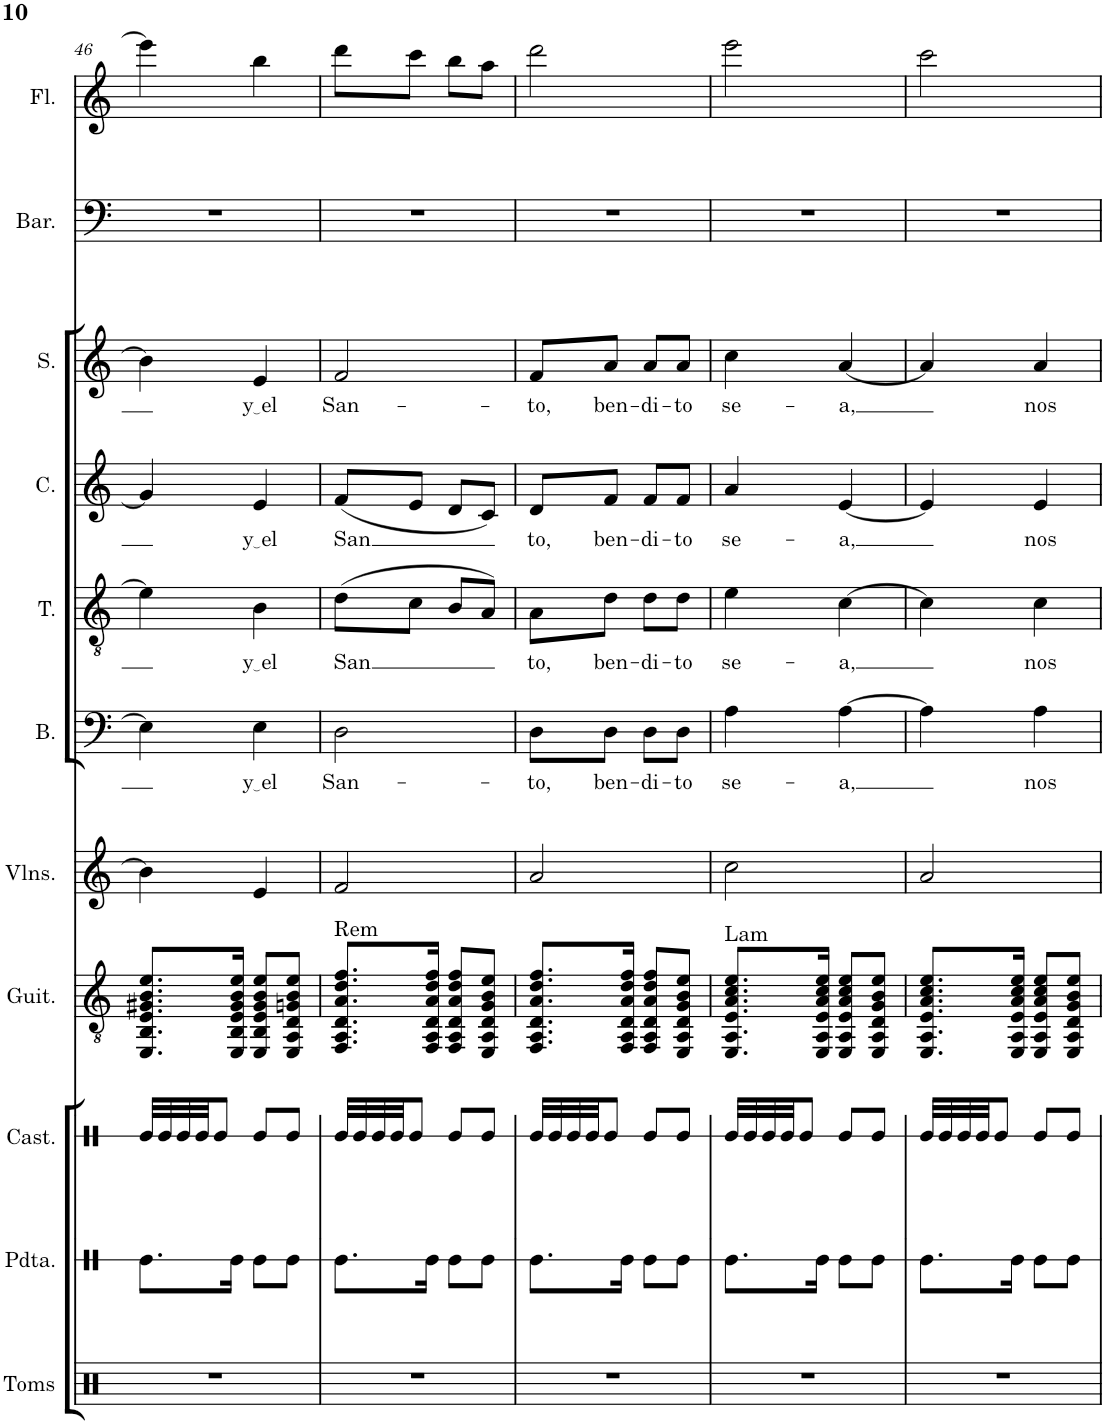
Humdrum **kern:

**kern	**kern	**kern	**kern	**harte	**kern	**kern	**text	**kern	**text	**kern	**text	**kern	**text	**kern	**kern
*part11	*part10	*part9	*part8	*part8	*part7	*part6	*part6	*part5	*part5	*part4	*part4	*part3	*part3	*part2	*part1
*staff11	*staff10	*staff9	*staff8	*	*staff7	*staff6	*staff6	*staff5	*staff5	*staff4	*staff4	*staff3	*staff3	*staff2	*staff1
*I"Toms	*I"Pandereta	*I"Castañuelas	*I"Guitarra	*	*I"Violines	*I"Bajo	*	*I"Tenor	*	*I"Contralto	*	*I"Soprano	*	*I"Barítono	*I"Flauta
*I'Toms	*I'Pdta.	*I'Cast.	*I'Guit.	*	*I'Vlns.	*I'B.	*	*I'T.	*	*I'C.	*	*I'S.	*	*I'Bar.	*I'Fl.
!!LO:PB:g=z
*clefX	*clefX	*clefX	*clefGv2	*	*clefG2	*clefF4	*	*clefGv2	*	*clefG2	*	*clefG2	*	*clefF4	*clefG2
*k[]	*k[]	*k[]	*k[]	*	*k[]	*k[]	*	*k[]	*	*k[]	*	*k[]	*	*k[]	*k[]
*M2/4	*M2/4	*M2/4	*M2/4	*	*M2/4	*M2/4	*	*M2/4	*	*M2/4	*	*M2/4	*	*M2/4	*M2/4
=46	=46	=46	=46	=46	=46	=46	=46	=46	=46	=46	=46	=46	=46	=46	=46
2r	8.Re\L	32Re/LLL	8.EE/ 8.BB/ 8.E/ 8.G#X/ 8.B/ 8.e/L	.	4b\]	4E\]	.	4e\]	.	4g#/]	.	4b\]	.	2r	4eee\]
.	.	32Re/	.	.	.	.	.	.	.	.	.	.	.	.	.
.	.	32Re/	.	.	.	.	.	.	.	.	.	.	.	.	.
.	.	32Re/JJ	.	.	.	.	.	.	.	.	.	.	.	.	.
.	.	8Re/J	.	.	.	.	.	.	.	.	.	.	.	.	.
.	16Re\Jk	.	16EE/ 16BB/ 16E/ 16G#/ 16B/ 16e/Jk	.	.	.	.	.	.	.	.	.	.	.	.
!	!	!	!	!	!	!	!LO:LY:b	!	!LO:LY:b	!	!LO:LY:b	!	!LO:LY:b	!	!
.	8Re\L	8Re/L	8EE/ 8BB/ 8E/ 8G#/ 8B/ 8e/L	.	4e/	4E\	y el	4B\	y el	4e/	y el	4e/	y el	.	4bb\
.	8Re\J	8Re/J	8EE/ 8AA/ 8D/ 8Gn/ 8B/ 8e/J	.	.	.	.	.	.	.	.	.	.	.	.
=47	=47	=47	=47	=47	=47	=47	=47	=47	=47	=47	=47	=47	=47	=47	=47
!	!	!	!	!LO:H:kt=Rem	!	!	!LO:LY:b	!	!LO:LY:b	!	!LO:LY:b	!	!LO:LY:b	!	!
2r	8.Re\L	32Re/LLL	8.FF/ 8.AA/ 8.D/ 8.A/ 8.d/ 8.f/L	N	2f/	2D\	San-	(8d\L	San	(8f/L	San	2f/	San-	2r	8ddd\L
.	.	32Re/	.	.	.	.	.	.	.	.	.	.	.	.	.
.	.	32Re/	.	.	.	.	.	.	.	.	.	.	.	.	.
.	.	32Re/JJ	.	.	.	.	.	.	.	.	.	.	.	.	.
.	.	8Re/J	.	.	.	.	.	8c\J	.	8e/J	.	.	.	.	8ccc\J
.	16Re\Jk	.	16FF/ 16AA/ 16D/ 16A/ 16d/ 16f/Jk	.	.	.	.	.	.	.	.	.	.	.	.
.	8Re\L	8Re/L	8FF/ 8AA/ 8D/ 8A/ 8d/ 8f/L	.	.	.	.	8B/L	.	8d/L	.	.	.	.	8bb\L
.	8Re\J	8Re/J	8EE/ 8AA/ 8D/ 8G/ 8B/ 8e/J	.	.	.	.	8A/J)	.	8c/J)	.	.	.	.	8aa\J
=48	=48	=48	=48	=48	=48	=48	=48	=48	=48	=48	=48	=48	=48	=48	=48
!	!	!	!	!	!	!	!LO:LY:b	!	!LO:LY:b	!	!LO:LY:b	!	!LO:LY:b	!	!
2r	8.Re\L	32Re/LLL	8.FF/ 8.AA/ 8.D/ 8.A/ 8.d/ 8.f/L	.	2a/	8D\L	-to,	8A\L	-to,	8d/L	to,	8f/L	-to,	2r	2ddd\
.	.	32Re/	.	.	.	.	.	.	.	.	.	.	.	.	.
.	.	32Re/	.	.	.	.	.	.	.	.	.	.	.	.	.
.	.	32Re/JJ	.	.	.	.	.	.	.	.	.	.	.	.	.
!	!	!	!	!	!	!	!LO:LY:b	!	!LO:LY:b	!	!LO:LY:b	!	!LO:LY:b	!	!
.	.	8Re/J	.	.	.	8D\J	ben-	8d\J	ben-	8f/J	ben-	8a/J	ben-	.	.
.	16Re\Jk	.	16FF/ 16AA/ 16D/ 16A/ 16d/ 16f/Jk	.	.	.	.	.	.	.	.	.	.	.	.
!	!	!	!	!	!	!	!LO:LY:b	!	!LO:LY:b	!	!LO:LY:b	!	!LO:LY:b	!	!
.	8Re\L	8Re/L	8FF/ 8AA/ 8D/ 8A/ 8d/ 8f/L	.	.	8D\L	-di-	8d\L	-di-	8f/L	-di-	8a/L	-di-	.	.
!	!	!	!	!	!	!	!LO:LY:b	!	!LO:LY:b	!	!LO:LY:b	!	!LO:LY:b	!	!
.	8Re\J	8Re/J	8EE/ 8AA/ 8D/ 8G/ 8B/ 8e/J	.	.	8D\J	-to	8d\J	-to	8f/J	-to	8a/J	-to	.	.
=49	=49	=49	=49	=49	=49	=49	=49	=49	=49	=49	=49	=49	=49	=49	=49
!	!	!	!	!LO:H:kt=Lam	!	!	!LO:LY:b	!	!LO:LY:b	!	!LO:LY:b	!	!LO:LY:b	!	!
2r	8.Re\L	32Re/LLL	8.EE/ 8.AA/ 8.E/ 8.A/ 8.c/ 8.e/L	N	2cc\	4A\	se-	4e\	se-	4a/	se-	4cc\	se-	2r	2eee\
.	.	32Re/	.	.	.	.	.	.	.	.	.	.	.	.	.
.	.	32Re/	.	.	.	.	.	.	.	.	.	.	.	.	.
.	.	32Re/JJ	.	.	.	.	.	.	.	.	.	.	.	.	.
.	.	8Re/J	.	.	.	.	.	.	.	.	.	.	.	.	.
.	16Re\Jk	.	16EE/ 16AA/ 16E/ 16A/ 16c/ 16e/Jk	.	.	.	.	.	.	.	.	.	.	.	.
!	!	!	!	!	!	!	!LO:LY:b	!	!LO:LY:b	!	!LO:LY:b	!	!LO:LY:b	!	!
.	8Re\L	8Re/L	8EE/ 8AA/ 8E/ 8A/ 8c/ 8e/L	.	.	[4A\	-a,	[4c\	-a,	[4e/	-a,	[4a/	-a,	.	.
.	8Re\J	8Re/J	8EE/ 8AA/ 8D/ 8G/ 8B/ 8e/J	.	.	.	.	.	.	.	.	.	.	.	.
=50	=50	=50	=50	=50	=50	=50	=50	=50	=50	=50	=50	=50	=50	=50	=50
2r	8.Re\L	32Re/LLL	8.EE/ 8.AA/ 8.E/ 8.A/ 8.c/ 8.e/L	.	2a/	4A\]	.	4c\]	.	4e/]	.	4a/]	.	2r	2ccc\
.	.	32Re/	.	.	.	.	.	.	.	.	.	.	.	.	.
.	.	32Re/	.	.	.	.	.	.	.	.	.	.	.	.	.
.	.	32Re/JJ	.	.	.	.	.	.	.	.	.	.	.	.	.
.	.	8Re/J	.	.	.	.	.	.	.	.	.	.	.	.	.
.	16Re\Jk	.	16EE/ 16AA/ 16E/ 16A/ 16c/ 16e/Jk	.	.	.	.	.	.	.	.	.	.	.	.
!	!	!	!	!	!	!	!LO:LY:b	!	!LO:LY:b	!	!LO:LY:b	!	!LO:LY:b	!	!
.	8Re\L	8Re/L	8EE/ 8AA/ 8E/ 8A/ 8c/ 8e/L	.	.	4A\	nos	4c\	nos	4e/	nos	4a/	nos	.	.
.	8Re\J	8Re/J	8EE/ 8AA/ 8D/ 8G/ 8B/ 8e/J	.	.	.	.	.	.	.	.	.	.	.	.
=	=	=	=	=	=	=	=	=	=	=	=	=	=	=	=
*-	*-	*-	*-	*-	*-	*-	*-	*-	*-	*-	*-	*-	*-	*-	*-
